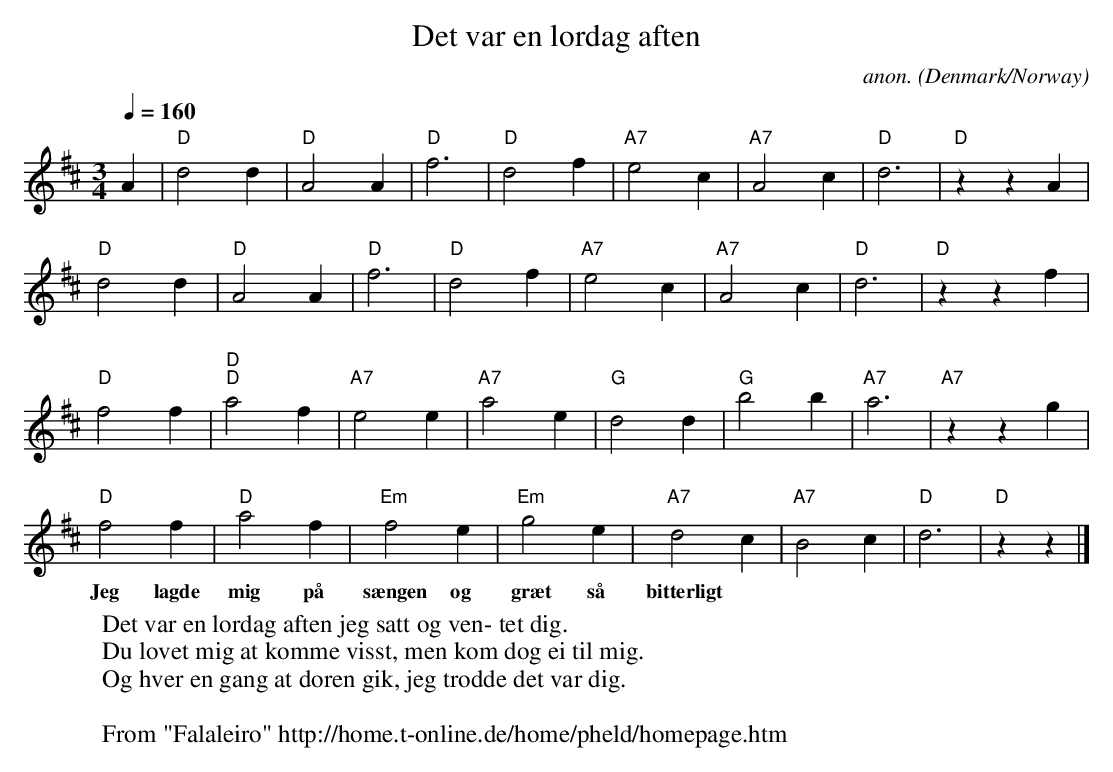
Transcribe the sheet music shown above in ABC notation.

X:1
T:Det var en l\ordag aften
M:3/4
L:1/4
Q:160
C:anon.
O:Denmark/Norway
K:D
A|"D"d2d|"D"A2A|"D"f3|"D"d2f|"A7"e2c|"A7"A2c|"D"d3|"D"zzA|
"D"d2d|"D"A2A|"D"f3|"D"d2f|"A7"e2c|"A7"A2c|"D"d3|"D"zzf|
"D"f2f|"D""D"a2f|"A7"e2e|"A7"a2e|"G"d2d|"G"b2b|"A7"a3|"A7"zzg|
"D"f2f|"D"a2f|"Em"f2e|"Em"g2e|"A7"d2c|"A7"B2c|"D"d3|"D"zz|]
W:Det var en l\ordag aften jeg satt og ven- tet dig.
W:Du lovet mig at komme visst, men kom dog ei til mig.
w:Jeg lagde mig p\aa s\aengen og gr\aet s\aa bitterligt
W:Og hver en gang at d\oren gik, jeg trodde det var dig.
W:
W: From "Falaleiro" http://home.t-online.de/home/pheld/homepage.htm
